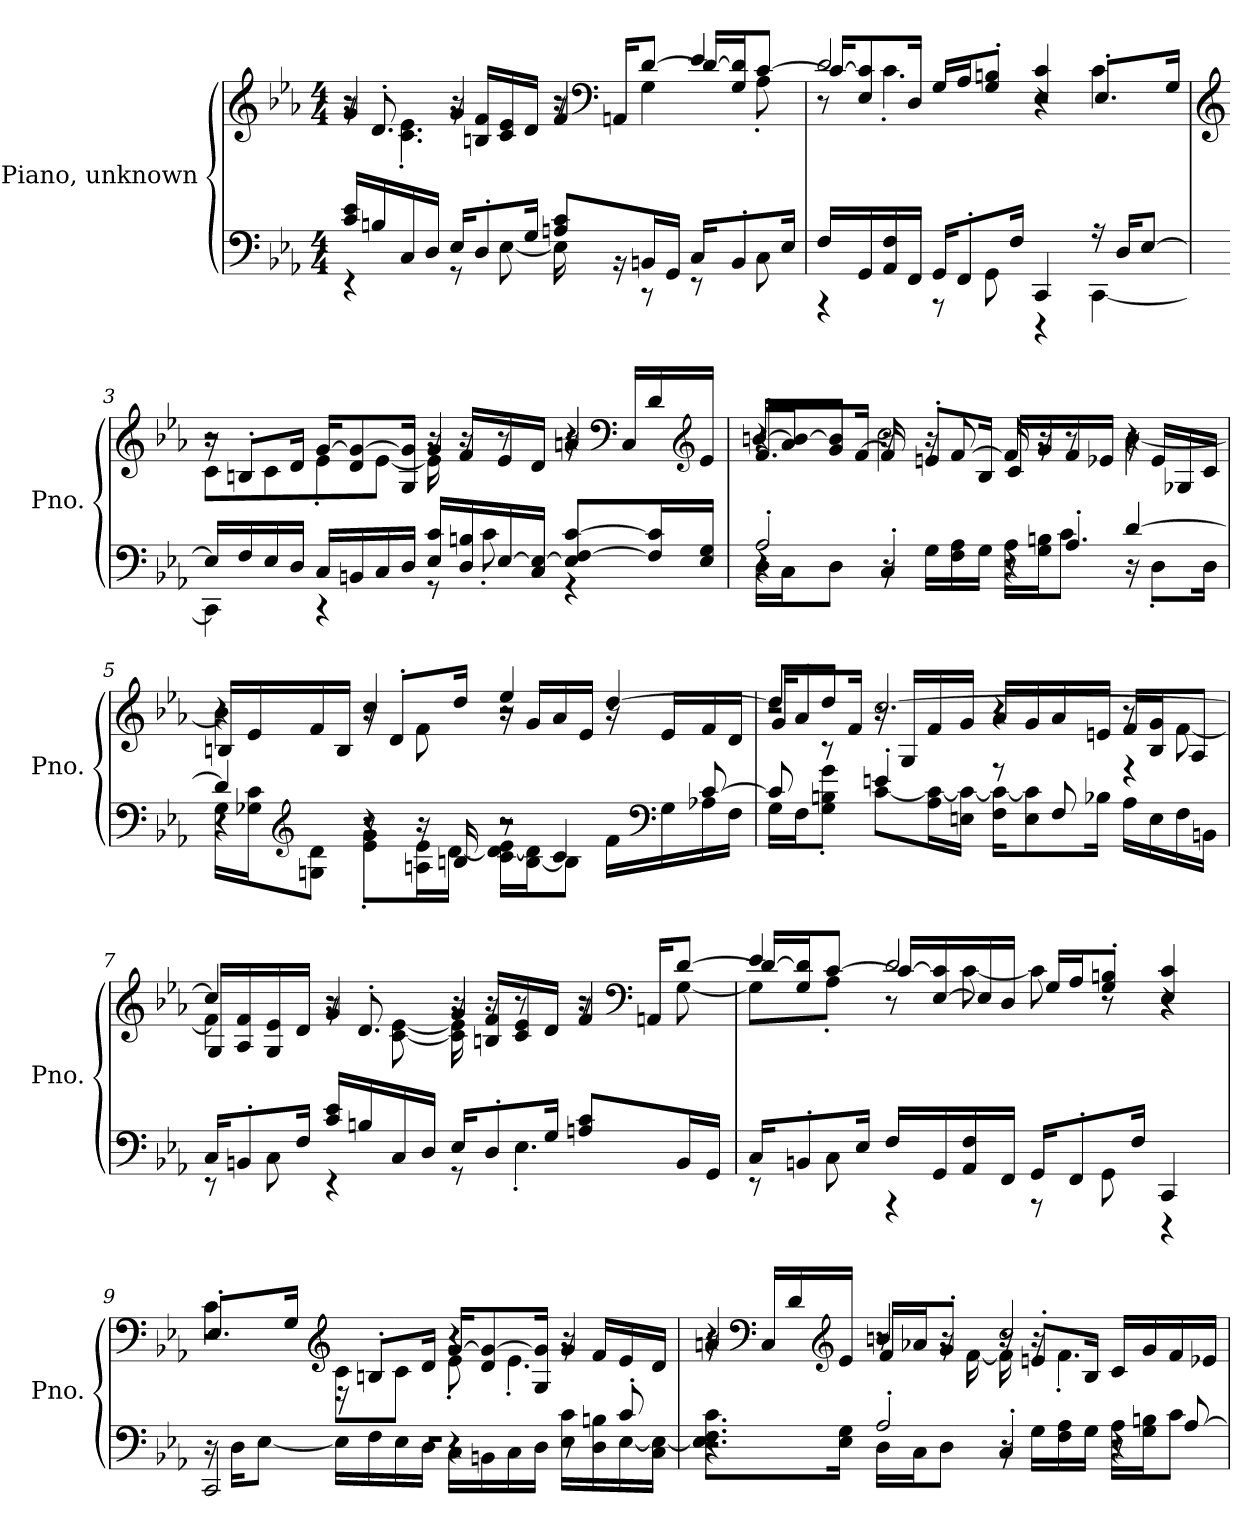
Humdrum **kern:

**kern	**kern
*part1	*part1
*staff2	*staff1
*I"Piano, unknown	*
*I'Pno.	*
*clefF4	*clefG2
*k[b-e-a-]	*k[b-e-a-]
*M4/4	*M4/4
*MM120	*MM120
=1	=1
*^	*^
*	*	*	*^
16c/ 16e-/LL	4r	4g/	8r	16r
16Bn/	.	.	.	8.d'/
16C/	.	.	4.c\' 4.e-\'	.
16D/JJ	.	.	.	.
16E-/KL	8r	4g/	.	16r
8D'/	.	.	.	16Bn/ 16f/LL
.	[8E-\	.	.	16c/ 16e-/
16G/Jk	.	.	.	16d/JJ
8An/ 8c/L	16E-\]	4f/	8r	16r
*	*	*clefF4	*	*
.	16r	.	.	16AAn/KL
16BBn/L	8r	.	4G\	[8d/J
16GG/JJ	.	.	.	.
16C/KL	8r	4e-/	.	16d/LL_
8BB'/	.	.	.	16G/ 16d/]J
.	8C\	.	8A-'\	[8c/J
16E-/Jk	.	.	.	.
=2	=2	=2	=2	=2
16F/LL	4r	2d/	8r	16c/KL_
16GG/	.	.	.	8E-/ 8c/]
16AA-/ 16F/	.	.	4.c'\	.
16FF/JJ	.	.	.	16D/Jk
16GG/KL	8r	.	.	16G/LL
8FF'/	.	.	.	16A-/J
.	8GG\	.	.	8G/' 8Bn/'J
16F/Jk	.	.	.	.
4CC/	4r	2r	4r	4E-/ 4c/
16r	[4CC\	.	4c\	8.E-'/L
16D/KL	.	.	.	.
[8E-/J	.	.	.	.
.	.	.	.	16G/Jk
!!LO:LB:g=z	!!	!!
=3	=3	=3	=3	=3
*	*	*clefG2	*	*
16E-/LL]	4CC\]	2r	8c\L	16r
16F/	.	.	.	8Bn'/L
16E-/	.	.	8c\	.
16D/JJ	.	.	.	16d/Jk
16C/LL	4r	.	8e-'\	[16g/KL
16BBn/	.	.	.	8d/ 8g/_
16C/	.	.	[8e-\J	.
16D/JJ	.	.	.	16G/ 16g/]Jk
16E-/ 16c/LL	8r	4g/	16e-\]	16r
16D/ 16Bn/	.	.	16r	16f/LL
[16E-/	8c'\	.	8r	16e-/
16C/ 16E-/_JJ	.	.	.	16d/JJ
8E-/] [8F/ [8c/L	4r	4an/	4r	16r
*	*	*clefF4	*	*
.	.	.	.	16C/LL
16F/] 16c/]L	.	.	.	16d/
*	*	*clefG2	*	*
16E-/ 16G/JJ	.	.	.	16e-/JJ
!!LO:LB:g=z	!!	!!
=4	=4	=4	=4	=4
*	*^	*	*	*
2A-'/	16D\LL	4r	8.f'/L	4r	[16bn/LL
.	16C\J	.	.	.	16a-/ 16b/_J
.	8D\J	.	.	.	8g/ 8b/]J
.	.	.	[16f/Jk	.	.
.	16r	4C'/	16f/]	2cc\	16r
.	16G\LL	.	16r	.	8en'/L
.	16F\ 16A-\	.	[8f/	.	.
.	16G\JJ	.	.	.	16B-/Jk
8r	16A-\LL	4r	16f/]	.	16c/LL
.	16G\ 16Bn\J	.	16r	.	16g/
4.A-'/	8c\J	.	8r	.	16f/
.	.	.	.	.	16e-X/JJ
.	16r	[4d/	4r	[4b\	16r
.	8D'\L	.	.	.	16e-/LL
.	.	.	.	.	16G-X/
.	16D\Jk	.	.	.	16c/JJ
!!LO:LB:g=z	!!	!!
=5	=5	=5	=5	=5	=5
4r	16G\LL	4d/]	4r	4b\]	16Bn/LL
.	16G-X\ 16c\J	.	.	.	16e-/
*clefG2	*	*	*	*	*
.	8Gn\ 8d\J	.	.	.	16f/
.	.	.	.	.	16B/JJ
8r	8e-\' 8g\'L	4r	4cc/	8r	16r
.	.	.	.	.	8d'/L
16r	16An\ 16e-\L	.	.	8f\	.
16Bn/	[16d\JJ	.	.	.	16dd/Jk
8r	16c\ 16d\_ 16e-\LL	2r	4ee-/	2r	16r
.	[16B\ 16d\]J	.	.	.	16g/LL
4c/	8B\J]	.	.	.	16a-/
.	.	.	.	.	16e-/JJ
.	16f\LL	.	[4dd/	.	16r
*clefF4	*	*	*	*	*
.	16G\	.	.	.	16e-/LL
[8c/	16A-X\	.	.	.	16f/
.	16F\JJ	.	.	.	16d/JJ
*	*v	*v	*	*	*
!!LO:LB:g=z	!!	!!
=6	=6	=6	=6	=6
8c/]	16G\LL	8dd/L]	2r	16g/KL
.	16F\J	.	.	8a-'/
8r	8G\' 8Bn\' 8g\'J	8dd/J	.	.
.	.	.	.	16f/Jk
4en'/	[8c\L	[2.cc/	.	16r
.	.	.	.	16G/LL
.	16A-\ 16c\_L	.	.	16f/
.	16En\ 16c\_JJ	.	.	16g/JJ
8r	16F\ 16c\_KL	.	4r	16a-/LL
.	8E\ 8c\]	.	.	16g/
8F/	.	.	.	16a-/
.	16B-X\Jk	.	.	16en/JJ
4r	16A-\LL	.	8r	16f/LL
.	16E\	.	.	16B-/ 16g/J
.	16F\	.	[8f\	8A-/J
.	16BBn\JJ	.	.	.
=7	=7	=7	=7	=7
16C/KL	8r	4cc/]	4f\]	16G/LL
8BBn'/	.	.	.	16A-/ 16f/
.	8C\	.	.	16G/ 16e-/
16F/Jk	.	.	.	16d/JJ
16c/ 16e-/LL	4r	4g/	8r	16r
16Bn/	.	.	.	8.d'/
16C/	.	.	[8c\ [8e-\	.
16D/JJ	.	.	.	.
16E-/KL	8r	4g/	16c\] 16e-\]	16r
8D'/	.	.	16r	16Bn/ 16f/LL
.	4.E-'\	.	8r	16c/ 16e-/
16G/Jk	.	.	.	16d/JJ
8An/ 8c/L	.	4f/	8r	16r
*	*	*clefF4	*	*
.	.	.	.	16AAn/KL
16BB/L	.	.	[8G\	[8d/J
16GG/JJ	.	.	.	.
!!LO:LB:g=z	!!	!!
=8	=8	=8	=8	=8
16C/KL	8r	4e-/	8G\L]	16d/LL_
8BBn'/	.	.	.	16G/ 16d/]J
.	8C\	.	8A-'\J	[8c/J
16E-/Jk	.	.	.	.
16F/LL	4r	2d/	8r	16c/LL_
16GG/	.	.	.	[16E-/ 16c/]
16AA-/ 16F/	.	.	[8c\	16E-/]
16FF/JJ	.	.	.	16D/JJ
16GG/KL	8r	.	8c\]	16G/LL
8FF'/	.	.	.	16A-/J
.	8GG\	.	8r	8G/' 8Bn/'J
16F/Jk	.	.	.	.
4CC/	4r	4r	4r	4E-/ 4c/
=9	=9	=9	=9	=9
*	*^	*	*	*
1r	16r	2CC/	2r	4c\	8.E-'/L
.	16D\KL	.	.	.	.
.	[8E-\J	.	.	.	.
.	.	.	.	.	16G/Jk
*	*	*	*clefG2	*	*
.	16E-\LL]	.	.	8c\L	16r
.	16F\	.	.	.	8Bn'/L
.	16E-\	.	.	8c\J	.
.	16D\JJ	.	.	.	16d/Jk
.	16C\LL	4r	4r	8e-'\	[16g/KL
.	16BBn\	.	.	.	8d/ 8g/_
.	16C\	.	.	4.e-'\	.
.	16D\JJ	.	.	.	16G/ 16g/]Jk
.	16E-\ 16c\LL	8r	4g/	.	16r
.	16D\ 16Bn\	.	.	.	16f/LL
.	[16E-\	8c'/	.	.	16e-/
.	16C\ 16E-\_JJ	.	.	.	16d/JJ
!!LO:PB:g=z	!!	!!
=10	=10	=10	=10	=10	=10
2r	8.E-\] 8.F\ 8.c\L	4r	4an/	4r	16r
*	*	*	*clefF4	*	*
.	.	.	.	.	16C/LL
.	.	.	.	.	16d/
*	*	*	*clefG2	*	*
.	16E-\ 16G\Jk	.	.	.	16e-/JJ
.	16D\LL	2A-'/	4bn/	8r	16f/LL
.	16C\J	.	.	.	16a-X/J
.	8D\J	.	.	16r	8g'/J
.	.	.	.	[16f\	.
4C'/	16r	.	2cc/	16f\]	16r
.	16G\LL	.	.	16r	8en'/L
.	16F\ 16A-\	.	.	4.f'\	.
.	16G\JJ	.	.	.	16B-/Jk
4r	16A-\LL	8r	.	.	16c/LL
.	16G\ 16Bn\J	.	.	.	16g/
.	8c\J	[8A-/	.	.	16f/
.	.	.	.	.	16e-X/JJ
*v	*v	*v	*	*	*
*	*v	*v	*v
=	=
*-	*-
